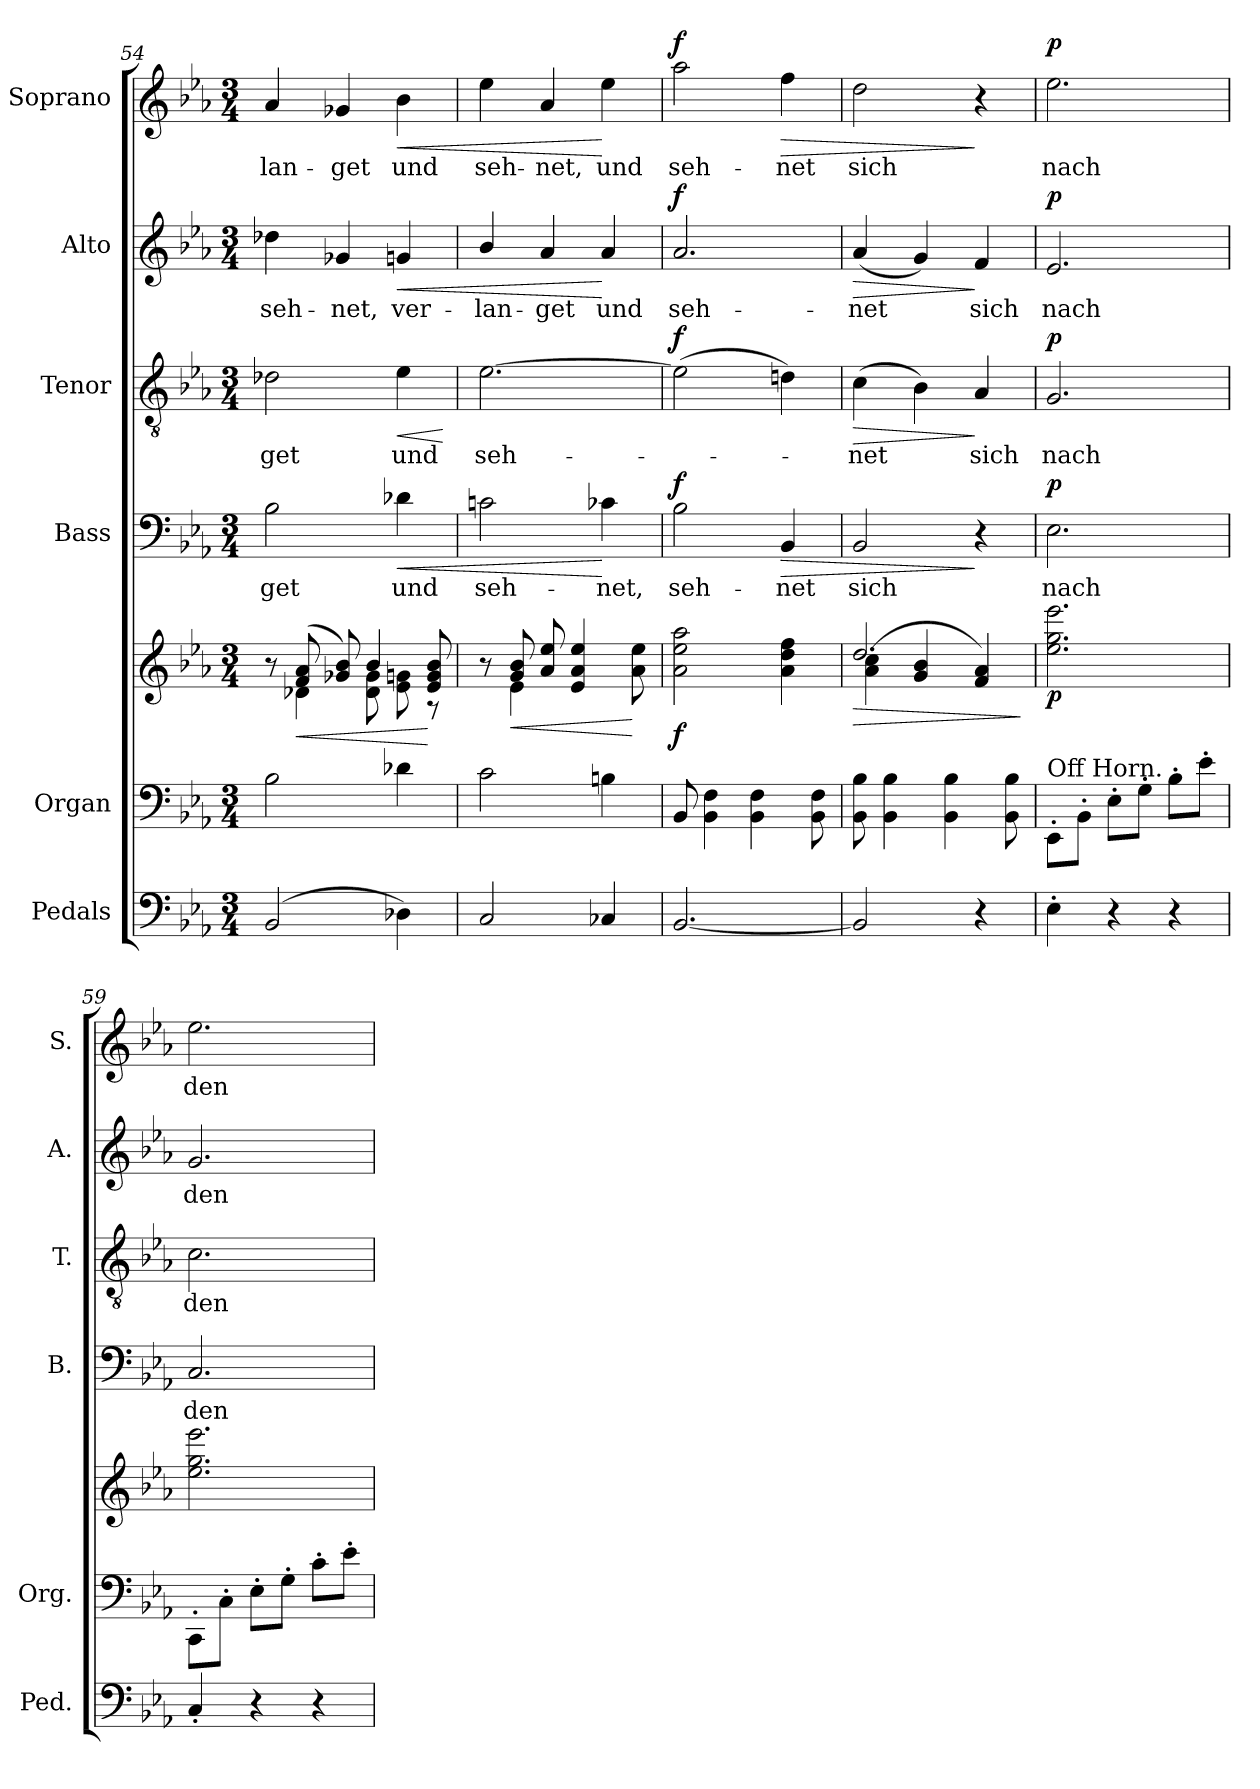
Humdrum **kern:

**kern	**kern	**kern	**dynam	**kern	**text	**dynam	**kern	**text	**dynam	**kern	**text	**dynam	**kern	**text	**dynam
*part6	*part5	*part5	*part5	*part4	*part4	*part4	*part3	*part3	*part3	*part2	*part2	*part2	*part1	*part1	*part1
*staff7	*staff6	*staff5	*staff5/6	*staff4	*staff4	*staff4	*staff3	*staff3	*staff3	*staff2	*staff2	*staff2	*staff1	*staff1	*staff1
*I"Pedals	*I"Organ	*	*	*I"Bass	*	*	*I"Tenor	*	*	*I"Alto	*	*	*I"Soprano	*	*
*I'Ped.	*I'Org.	*	*	*I'B.	*	*	*I'T.	*	*	*I'A.	*	*	*I'S.	*	*
*clefF4	*clefF4	*clefG2	*	*clefF4	*	*	*clefGv2	*	*	*clefG2	*	*	*clefG2	*	*
*	*	*	*	*	*	*	*ITrd7c12	*	*	*	*	*	*	*	*
*k[b-e-a-]	*k[b-e-a-]	*k[b-e-a-]	*	*k[b-e-a-]	*	*	*k[b-e-a-]	*	*	*k[b-e-a-]	*	*	*k[b-e-a-]	*	*
*E-:	*E-:	*E-:	*	*E-:	*	*	*E-:	*	*	*E-:	*	*	*E-:	*	*
*M3/4	*M3/4	*M3/4	*	*M3/4	*	*	*M3/4	*	*	*M3/4	*	*	*M3/4	*	*
=54	=54	=54	=54	=54	=54	=54	=54	=54	=54	=54	=54	=54	=54	=54	=54
*	*	*^	*	*	*	*	*	*	*	*	*	*	*	*	*
!	!	!	!	!	!	!LO:LY:b:color=#000000	!	!	!	!	!	!	!	!	!	!
!	!	!	!	!	!	!	!	!	!LO:LY:b:color=#000000	!	!	!	!	!	!	!
!	!	!	!	!	!	!	!	!	!	!	!	!LO:LY:b:color=#000000	!	!	!	!
!	!	!	!	!	!	!	!	!	!	!	!	!	!	!	!LO:LY:b:color=#000000	!
(2BB-i/	2B-i\	8r	8ryy	.	2B-i\	-get	.	2D-Xi\	-get	.	4dd-Xi\	seh-	.	4a-i/	-lan-	.
!	!	!	!	!LO:HP:b	!	!	!	!	!	!	!	!	!	!	!	!
.	.	(8fi/ 8a-i	4d-Xi\	<	.	.	.	.	.	.	.	.	.	.	.	.
!	!	!	!	!	!	!	!	!	!	!	!	!LO:LY:b:color=#000000	!	!	!	!
!	!	!	!	!	!	!	!	!	!	!	!	!	!	!	!LO:LY:b:color=#000000	!
.	.	8g-Xi/ 8b-i)	.	.	.	.	.	.	.	.	4g-Xi/	-net,	.	4g-Xi/	-get	.
.	.	4b-i/	8d-i\ 8g-i	.	.	.	.	.	.	.	.	.	.	.	.	.
!	!	!	!	!	!	!LO:LY:b:color=#000000	!LO:HP:b	!	!	!	!	!	!	!	!	!
!	!	!	!	!	!	!	!	!	!LO:LY:b:color=#000000	!LO:HP:b	!	!	!	!	!	!
!	!	!	!	!	!	!	!	!	!	!	!	!LO:LY:b:color=#000000	!LO:HP:b	!	!	!
!	!	!	!	!	!	!	!	!	!	!	!	!	!	!	!LO:LY:b:color=#000000	!LO:HP:b
4D-Xi\)	4d-Xi\	.	8e-i\ 8gni	.	4d-Xi\	und	<	4E-i\	und	<	4gni/	ver-	<	4b-i\	und	<
.	.	8e-i/ 8gi 8b-i	8r	[	.	.	.	.	.	.	.	.	.	.	.	.
*	*	*v	*v	*	*	*	*	*	*	*	*	*	*	*	*	*
.	.	.	.	.	.	.	.	.	[	.	.	.	.	.	.
=55	=55	=55	=55	=55	=55	=55	=55	=55	=55	=55	=55	=55	=55	=55	=55
*	*	*^	*	*	*	*	*	*	*	*	*	*	*	*	*
!	!	!	!	!	!	!LO:LY:b:color=#000000	!	!	!	!	!	!	!	!	!	!
!	!	!	!	!	!	!	!	!	!LO:LY:b:color=#000000	!	!	!	!	!	!	!
!	!	!	!	!	!	!	!	!	!	!	!	!LO:LY:b:color=#000000	!	!	!	!
!	!	!	!	!	!	!	!	!	!	!	!	!	!	!	!LO:LY:b:color=#000000	!
2Ci/	2ci\	8r	8ryy	.	2cni\	seh-	.	[2.E-i\	seh-	.	4b-i/	-lan-	.	4ee-i\	seh-	.
!	!	!	!	!LO:HP:b	!	!	!	!	!	!	!	!	!	!	!	!
.	.	8gi/ 8b-i	4e-i\	<	.	.	.	.	.	.	.	.	.	.	.	.
!	!	!	!	!	!	!	!	!	!	!	!	!LO:LY:b:color=#000000	!	!	!	!
!	!	!	!	!	!	!	!	!	!	!	!	!	!	!	!LO:LY:b:color=#000000	!
.	.	8a-i/ 8ee-i	.	.	.	.	.	.	.	.	4a-i/	-get	.	4a-i/	-net,	.
.	.	4e-i/ 4a-i 4ee-i	4.ryy	.	.	.	.	.	.	.	.	.	.	.	.	.
!	!	!	!	!	!	!LO:LY:b:color=#000000	!	!	!	!	!	!	!	!	!	!
!	!	!	!	!	!	!	!	!	!	!	!	!LO:LY:b:color=#000000	!	!	!	!
!	!	!	!	!	!	!	!	!	!	!	!	!	!	!	!LO:LY:b:color=#000000	!
4C-Xi/	4Bni\	.	.	.	4c-Xi\	-net,	[	.	.	.	4a-i/	und	[	4ee-i\	und	[
.	.	8a-i\ 8ee-i	.	[	.	.	.	.	.	.	.	.	.	.	.	.
*	*	*v	*v	*	*	*	*	*	*	*	*	*	*	*	*	*
=56	=56	=56	=56	=56	=56	=56	=56	=56	=56	=56	=56	=56	=56	=56	=56
!	!	!	!	!	!LO:LY:b:color=#000000	!	!	!	!	!	!	!	!	!	!
!	!	!	!	!	!	!	!	!	!	!	!LO:LY:b:color=#000000	!	!	!	!
!	!	!	!	!	!	!	!	!	!	!	!	!	!	!LO:LY:b:color=#000000	!
[2.BB-i/	8BB-i/	2a-i\ 2ee-i 2aa-i	f	2B-i\	seh-	f	(2E-i\]	.	f	2.a-i/	seh-	f	2aa-i\	seh-	f
.	4BB-i\ 4Fi	.	.	.	.	.	.	.	.	.	.	.	.	.	.
.	4BB-i\ 4Fi	.	.	.	.	.	.	.	.	.	.	.	.	.	.
!	!	!	!	!	!LO:LY:b:color=#000000	!LO:HP:b	!	!	!	!	!	!	!	!	!
!	!	!	!	!	!	!	!	!	!	!	!	!	!	!LO:LY:b:color=#000000	!LO:HP:b
.	.	4a-i\ 4ddi 4ffi	.	4BB-i/	-net	>	4Dni\)	.	.	.	.	.	4ffi\	-net	>
.	8BB-i\ 8Fi	.	.	.	.	.	.	.	.	.	.	.	.	.	.
=57	=57	=57	=57	=57	=57	=57	=57	=57	=57	=57	=57	=57	=57	=57	=57
!	!	!	!LO:HP:b	!	!	!	!	!	!	!	!	!	!	!	!
*	*	*^	*	*	*	*	*	*	*	*	*	*	*	*	*
!	!	!	!	!	!	!LO:LY:b:color=#000000	!	!	!	!	!	!	!	!	!	!
!	!	!	!	!	!	!	!	!	!LO:LY:b:color=#000000	!LO:HP:b	!	!	!	!	!	!
!	!	!	!	!	!	!	!	!	!	!	!	!LO:LY:b:color=#000000	!LO:HP:b	!	!	!
!	!	!	!	!	!	!	!	!	!	!	!	!	!	!	!LO:LY:b:color=#000000	!
2BB-i/]	8BB-i\ 8B-i	2.ddi/	(4a-i\ 4cci	>	2BB-i/	sich	.	(4Ci\	-net	>	(4a-i/	-net	>	2ddi\	sich	.
.	4BB-i\ 4B-i	.	.	.	.	.	.	.	.	.	.	.	.	.	.	.
.	.	.	4gi/ 4b-i	.	.	.	.	4BB-i\)	.	.	4gi/)	.	.	.	.	.
.	4BB-i\ 4B-i	.	.	.	.	.	.	.	.	.	.	.	.	.	.	.
!	!	!	!	!	!	!	!	!	!LO:LY:b:color=#000000	!	!	!	!	!	!	!
!	!	!	!	!	!	!	!	!	!	!	!	!LO:LY:b:color=#000000	!	!	!	!
4r	.	.	4fi/ 4a-i)	.	4r	.	]	4AA-i/	sich	]	4fi/	sich	]	4r	.	]
.	8BB-i\ 8B-i	.	.	.	.	.	.	.	.	.	.	.	.	.	.	.
*	*	*v	*v	*	*	*	*	*	*	*	*	*	*	*	*	*
.	.	.	]	.	.	.	.	.	.	.	.	.	.	.	.
=58	=58	=58	=58	=58	=58	=58	=58	=58	=58	=58	=58	=58	=58	=58	=58
!	!	!	!	!	!LO:LY:b:color=#000000	!	!	!	!	!	!	!	!	!	!
!	!	!	!	!	!	!	!	!LO:LY:b:color=#000000	!	!	!	!	!	!	!
!	!	!	!	!	!	!	!	!	!	!	!LO:LY:b:color=#000000	!	!	!	!
!	!LO:TX:a:t=Off Horn.	!	!	!	!	!	!	!	!	!	!	!	!	!	!
!	!	!	!	!	!	!	!	!	!	!	!	!	!	!LO:LY:b:color=#000000	!
4E-'i\	8EE-'i\L	2.ee-i\ 2.ggi 2.eee-i	p	2.E-i\	nach	p	2.GGi/	nach	p	2.e-i/	nach	p	2.ee-i\	nach	p
.	8BB-'i\J	.	.	.	.	.	.	.	.	.	.	.	.	.	.
4r	8E-'i\L	.	.	.	.	.	.	.	.	.	.	.	.	.	.
.	8G'i\J	.	.	.	.	.	.	.	.	.	.	.	.	.	.
4r	8B-'i\L	.	.	.	.	.	.	.	.	.	.	.	.	.	.
.	8e-'i\J	.	.	.	.	.	.	.	.	.	.	.	.	.	.
!!LO:PB:g=z
=59	=59	=59	=59	=59	=59	=59	=59	=59	=59	=59	=59	=59	=59	=59	=59
!	!	!	!	!	!LO:LY:b:color=#000000	!	!	!	!	!	!	!	!	!	!
!	!	!	!	!	!	!	!	!LO:LY:b:color=#000000	!	!	!	!	!	!	!
!	!	!	!	!	!	!	!	!	!	!	!LO:LY:b:color=#000000	!	!	!	!
!	!	!	!	!	!	!	!	!	!	!	!	!	!	!LO:LY:b:color=#000000	!
4C'i/	8CC'i\L	2.ee-i\ 2.ggi 2.eee-i	.	2.Ci/	den	.	2.Ci\	den	.	2.gi/	den	.	2.ee-i\	den	.
.	8C'i\J	.	.	.	.	.	.	.	.	.	.	.	.	.	.
4r	8E-'i\L	.	.	.	.	.	.	.	.	.	.	.	.	.	.
.	8G'i\J	.	.	.	.	.	.	.	.	.	.	.	.	.	.
4r	8c'i\L	.	.	.	.	.	.	.	.	.	.	.	.	.	.
.	8e-'i\J	.	.	.	.	.	.	.	.	.	.	.	.	.	.
=	=	=	=	=	=	=	=	=	=	=	=	=	=	=	=
*-	*-	*-	*-	*-	*-	*-	*-	*-	*-	*-	*-	*-	*-	*-	*-
